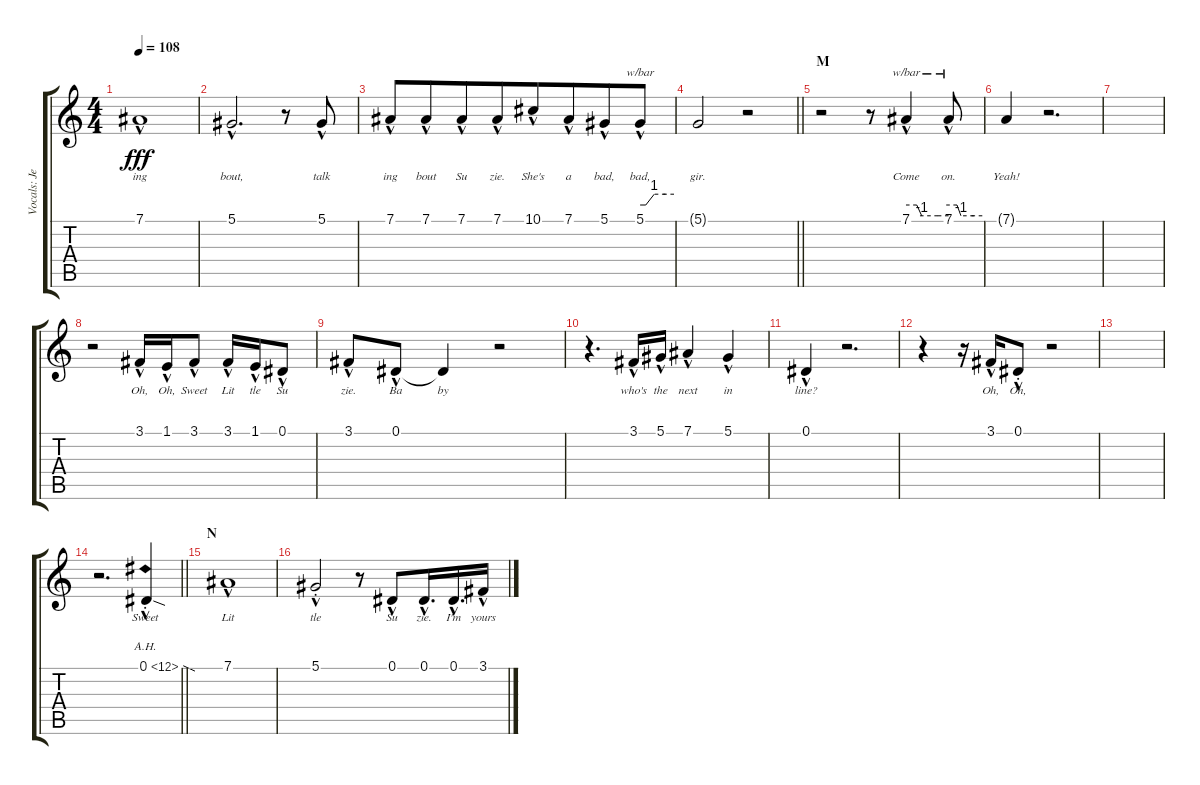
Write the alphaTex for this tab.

\track ("Vocals: Jeff" "Vocals: Je") {instrument lead2sawtooth}
\staff {score tabs}
\tuning (Eb4 Bb3 Gb3 Db3 Ab2 Eb2) {hide}
\ts (4 4)
\tempo 108
\clef g2
\ks c
7.1{hac}.1{lyrics (0 "ing") lyrics (1 "") lyrics (2 "") lyrics (3 "") lyrics (4 "") dy fff} |
5.1{hac}.2{d lyrics (0 "bout,") lyrics (1 "") lyrics (2 "") lyrics (3 "") lyrics (4 "")} r.8 5.1{hac}.8{lyrics (0 "talk") lyrics (1 "") lyrics (2 "") lyrics (3 "") lyrics (4 "")} |
7.1{hac}.8{lyrics (0 "ing") lyrics (1 "") lyrics (2 "") lyrics (3 "") lyrics (4 "") beam merge} 7.1{hac}.8{lyrics (0 "bout") lyrics (1 "") lyrics (2 "") lyrics (3 "") lyrics (4 "") beam merge} 7.1{hac}.8{lyrics (0 "Su") lyrics (1 "") lyrics (2 "") lyrics (3 "") lyrics (4 "") beam merge} 7.1{hac}.8{lyrics (0 "zie.") lyrics (1 "") lyrics (2 "") lyrics (3 "") lyrics (4 "") beam merge} 10.1{hac}.8{lyrics (0 "She's") lyrics (1 "") lyrics (2 "") lyrics (3 "") lyrics (4 "")} 7.1{hac}.8{lyrics (0 "a") lyrics (1 "") lyrics (2 "") lyrics (3 "") lyrics (4 "") beam merge} 5.1{hac}.8{lyrics (0 "bad,") lyrics (1 "") lyrics (2 "") lyrics (3 "") lyrics (4 "")} 5.1{hac}.8{tbe (custom default 0 0 10 0 25 4 45 4 60 4) lyrics (0 "bad,") lyrics (1 "") lyrics (2 "") lyrics (3 "") lyrics (4 "")} |
\barLineRight lightlight
5.1{t}.2{lyrics (0 "gir.") lyrics (1 "") lyrics (2 "") lyrics (3 "") lyrics (4 "")} r.2 |
\section ("" "M")
r.2 r.8 7.1{hac}.4{tbe (custom default 0 0 15 0 22 -4 45 -4 60 -4) lyrics (0 "Come") lyrics (1 "") lyrics (2 "") lyrics (3 "") lyrics (4 "")} 7.1{hac}.8{tbe (custom default 0 0 15 0 22 -4 45 -4 60 -4) lyrics (0 "on.") lyrics (1 "") lyrics (2 "") lyrics (3 "") lyrics (4 "")} |
7.1{t}.4{lyrics (0 "Yeah!") lyrics (1 "") lyrics (2 "") lyrics (3 "") lyrics (4 "")} r.2{d} |
|
r.2 3.1{hac}.16{lyrics (0 "Oh,") lyrics (1 "") lyrics (2 "") lyrics (3 "") lyrics (4 "")} 1.1{hac}.16{lyrics (0 "Oh,") lyrics (1 "") lyrics (2 "") lyrics (3 "") lyrics (4 "")} 3.1{hac}.8{lyrics (0 "Sweet") lyrics (1 "") lyrics (2 "") lyrics (3 "") lyrics (4 "")} 3.1{hac}.16{lyrics (0 "Lit") lyrics (1 "") lyrics (2 "") lyrics (3 "") lyrics (4 "")} 1.1{hac}.16{lyrics (0 "tle") lyrics (1 "") lyrics (2 "") lyrics (3 "") lyrics (4 "")} 0.1{hac}.8{lyrics (0 "Su") lyrics (1 "") lyrics (2 "") lyrics (3 "") lyrics (4 "")} |
3.1{hac}.8{lyrics (0 "zie.") lyrics (1 "") lyrics (2 "") lyrics (3 "") lyrics (4 "")} 0.1{hac}.8{lyrics (0 "Ba") lyrics (1 "") lyrics (2 "") lyrics (3 "") lyrics (4 "")} 0.1{t}.4{lyrics (0 "by") lyrics (1 "") lyrics (2 "") lyrics (3 "") lyrics (4 "")} r.2 |
r.4{d} 3.1{hac}.16{lyrics (0 "who's") lyrics (1 "") lyrics (2 "") lyrics (3 "") lyrics (4 "")} 5.1{hac}.16{lyrics (0 "the") lyrics (1 "") lyrics (2 "") lyrics (3 "") lyrics (4 "")} 7.1{hac}.4{lyrics (0 "next") lyrics (1 "") lyrics (2 "") lyrics (3 "") lyrics (4 "")} 5.1{hac}.4{lyrics (0 "in") lyrics (1 "") lyrics (2 "") lyrics (3 "") lyrics (4 "")} |
0.1{hac}.4{lyrics (0 "line?") lyrics (1 "") lyrics (2 "") lyrics (3 "") lyrics (4 "")} r.2{d} |
r.4 r.16 3.1{hac}.16{lyrics (0 "Oh,") lyrics (1 "") lyrics (2 "") lyrics (3 "") lyrics (4 "")} 0.1{hac st}.8{lyrics (0 "Oh,") lyrics (1 "") lyrics (2 "") lyrics (3 "") lyrics (4 "")} r.2 |
|
\barLineRight lightlight
r.2{d} 0.1{ah 12 sod hac st}.4{lyrics (0 "Sweet") lyrics (1 "") lyrics (2 "") lyrics (3 "") lyrics (4 "")} |
\section ("" "N")
7.1{hac}.1{lyrics (0 "Lit") lyrics (1 "") lyrics (2 "") lyrics (3 "") lyrics (4 "")} |
5.1{hac st}.2{lyrics (0 "tle") lyrics (1 "") lyrics (2 "") lyrics (3 "") lyrics (4 "")} r.8 0.1{hac}.8{lyrics (0 "Su") lyrics (1 "") lyrics (2 "") lyrics (3 "") lyrics (4 "") beam merge} 0.1{hac}.16{d lyrics (0 "zie.") lyrics (1 "") lyrics (2 "") lyrics (3 "") lyrics (4 "")} 0.1{hac}.16{d lyrics (0 "I'm") lyrics (1 "") lyrics (2 "") lyrics (3 "") lyrics (4 "")} 3.1{hac}.16{lyrics (0 "yours") lyrics (1 "") lyrics (2 "") lyrics (3 "") lyrics (4 "")}
